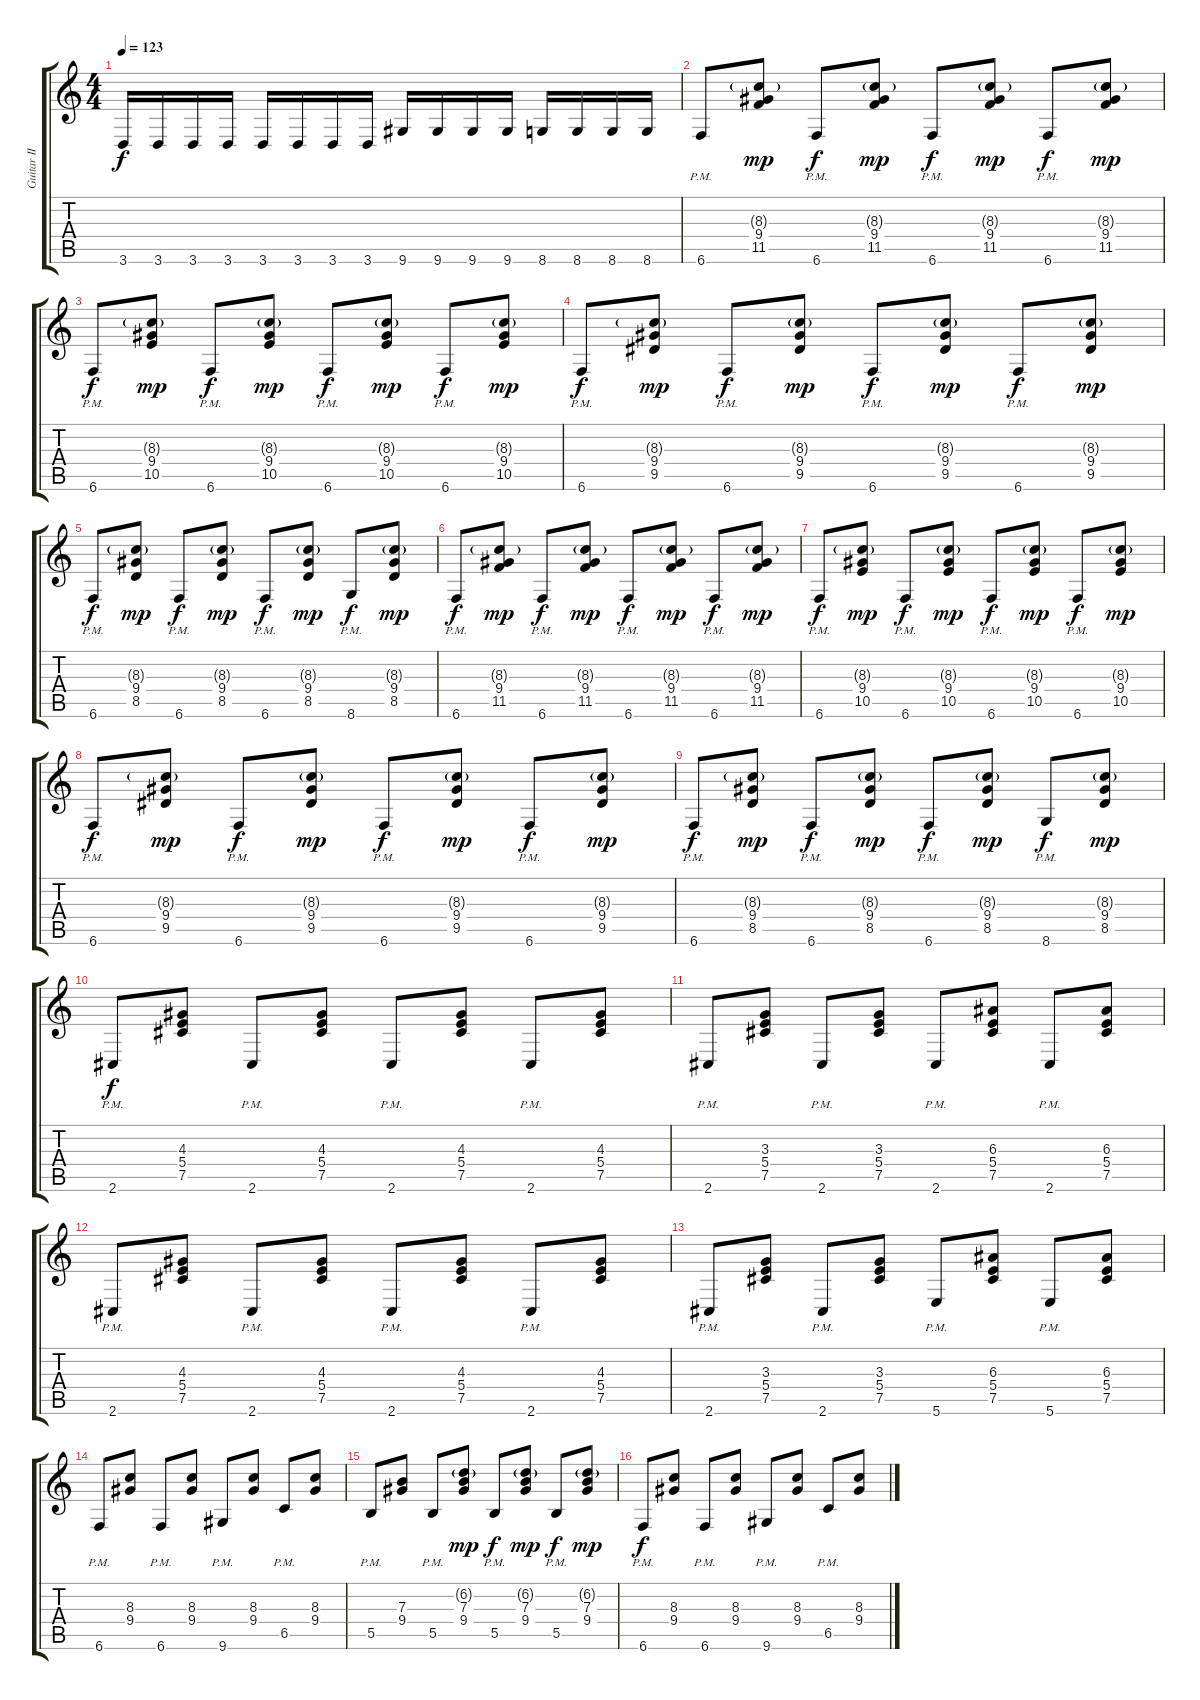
\track ("Guitar II" "Guitar II") {instrument distortionguitar}
\staff {score tabs}
\tuning (Db4 Ab3 E3 B2 Gb2 B1) {hide}
\ts (4 4)
\tempo 123
\clef g2
\ks c
3.6.16{dy f} 3.6.16 3.6.16 3.6.16 3.6.16 3.6.16 3.6.16 3.6.16 9.6.16 9.6.16 9.6.16 9.6.16 8.6.16 8.6.16 8.6.16 8.6.16 |
6.6{pm}.8 (8.3{g} 9.4 11.5).8{dy mp} 6.6{pm}.8{dy f} (8.3{g} 9.4 11.5).8{dy mp} 6.6{pm}.8{dy f} (8.3{g} 9.4 11.5).8{dy mp} 6.6{pm}.8{dy f} (8.3{g} 9.4 11.5).8{dy mp} |
6.6{pm}.8{dy f} (8.3{g} 9.4 10.5).8{dy mp} 6.6{pm}.8{dy f} (8.3{g} 9.4 10.5).8{dy mp} 6.6{pm}.8{dy f} (8.3{g} 9.4 10.5).8{dy mp} 6.6{pm}.8{dy f} (8.3{g} 9.4 10.5).8{dy mp} |
6.6{pm}.8{dy f} (8.3{g} 9.4 9.5).8{dy mp} 6.6{pm}.8{dy f} (8.3{g} 9.4 9.5).8{dy mp} 6.6{pm}.8{dy f} (8.3{g} 9.4 9.5).8{dy mp} 6.6{pm}.8{dy f} (8.3{g} 9.4 9.5).8{dy mp} |
6.6{pm}.8{dy f} (8.3{g} 9.4 8.5).8{dy mp} 6.6{pm}.8{dy f} (8.3{g} 9.4 8.5).8{dy mp} 6.6{pm}.8{dy f} (8.3{g} 9.4 8.5).8{dy mp} 8.6{pm}.8{dy f} (8.3{g} 9.4 8.5).8{dy mp} |
6.6{pm}.8{dy f} (8.3{g} 9.4 11.5).8{dy mp} 6.6{pm}.8{dy f} (8.3{g} 9.4 11.5).8{dy mp} 6.6{pm}.8{dy f} (8.3{g} 9.4 11.5).8{dy mp} 6.6{pm}.8{dy f} (8.3{g} 9.4 11.5).8{dy mp} |
6.6{pm}.8{dy f} (8.3{g} 9.4 10.5).8{dy mp} 6.6{pm}.8{dy f} (8.3{g} 9.4 10.5).8{dy mp} 6.6{pm}.8{dy f} (8.3{g} 9.4 10.5).8{dy mp} 6.6{pm}.8{dy f} (8.3{g} 9.4 10.5).8{dy mp} |
6.6{pm}.8{dy f} (8.3{g} 9.4 9.5).8{dy mp} 6.6{pm}.8{dy f} (8.3{g} 9.4 9.5).8{dy mp} 6.6{pm}.8{dy f} (8.3{g} 9.4 9.5).8{dy mp} 6.6{pm}.8{dy f} (8.3{g} 9.4 9.5).8{dy mp} |
6.6{pm}.8{dy f} (8.3{g} 9.4 8.5).8{dy mp} 6.6{pm}.8{dy f} (8.3{g} 9.4 8.5).8{dy mp} 6.6{pm}.8{dy f} (8.3{g} 9.4 8.5).8{dy mp} 8.6{pm}.8{dy f} (8.3{g} 9.4 8.5).8{dy mp} |
2.6{pm}.8{dy f} (4.3 5.4 7.5).8 2.6{pm}.8 (4.3 5.4 7.5).8 2.6{pm}.8 (4.3 5.4 7.5).8 2.6{pm}.8 (4.3 5.4 7.5).8 |
2.6{pm}.8 (3.3 5.4 7.5).8 2.6{pm}.8 (3.3 5.4 7.5).8 2.6{pm}.8 (6.3 5.4 7.5).8 2.6{pm}.8 (6.3 5.4 7.5).8 |
2.6{pm}.8 (4.3 5.4 7.5).8 2.6{pm}.8 (4.3 5.4 7.5).8 2.6{pm}.8 (4.3 5.4 7.5).8 2.6{pm}.8 (4.3 5.4 7.5).8 |
2.6{pm}.8 (3.3 5.4 7.5).8 2.6{pm}.8 (3.3 5.4 7.5).8 5.6{pm}.8 (6.3 5.4 7.5).8 5.6{pm}.8 (6.3 5.4 7.5).8 |
6.6{pm}.8 (8.3 9.4).8 6.6{pm}.8 (8.3 9.4).8 9.6{pm}.8 (8.3 9.4).8 6.5{pm}.8 (8.3 9.4).8 |
5.5{pm}.8 (7.3 9.4).8 5.5{pm}.8 (6.2{g} 7.3 9.4).8{dy mp} 5.5{pm}.8{dy f} (6.2{g} 7.3 9.4).8{dy mp} 5.5{pm}.8{dy f} (6.2{g} 7.3 9.4).8{dy mp} |
6.6{pm}.8{dy f} (8.3 9.4).8 6.6{pm}.8 (8.3 9.4).8 9.6{pm}.8 (8.3 9.4).8 6.5{pm}.8 (8.3 9.4).8
